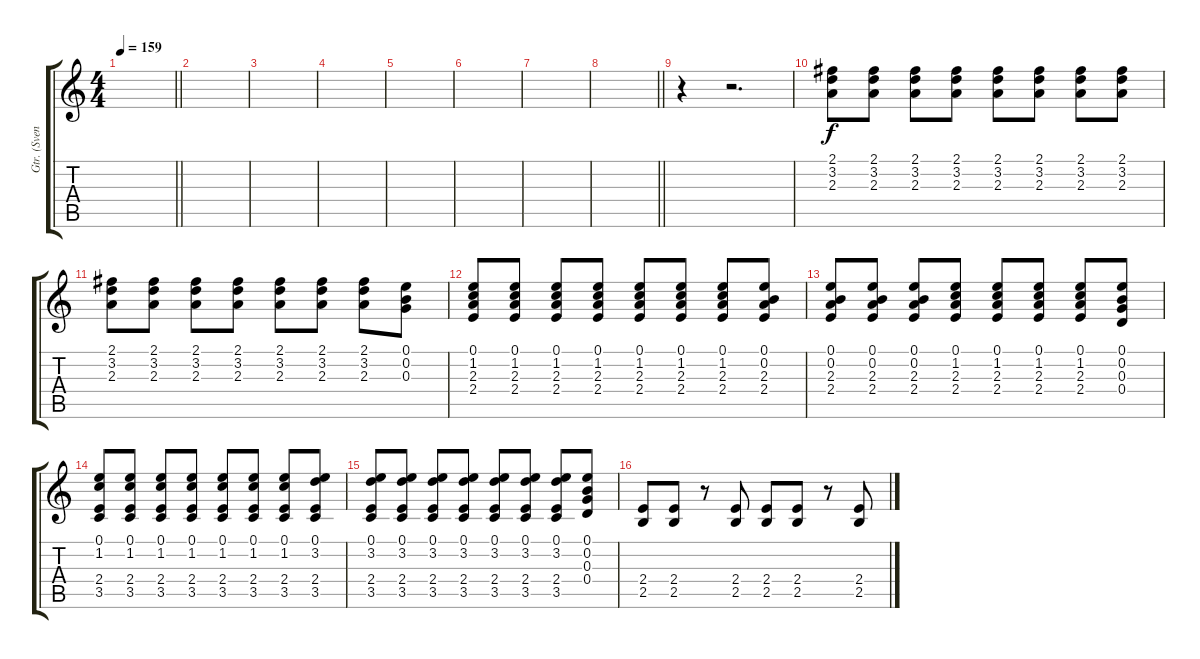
\track ("Gtr. (Sven/Timo)" "Gtr. (Sven") {instrument acousticguitarsteel}
\staff {score tabs}
\tuning (E4 B3 G3 D3 A2 E2) {hide}
\ts (4 4)
\tempo 159
\clef g2
\barLineRight lightlight
\ks c
|
|
|
|
|
|
|
\barLineRight lightlight
|
r.4 r.2{d} |
(2.1 3.2 2.3).8 (2.1 3.2 2.3).8 (2.1 3.2 2.3).8 (2.1 3.2 2.3).8 (2.1 3.2 2.3).8 (2.1 3.2 2.3).8 (2.1 3.2 2.3).8 (2.1 3.2 2.3).8 |
(2.1 3.2 2.3).8 (2.1 3.2 2.3).8 (2.1 3.2 2.3).8 (2.1 3.2 2.3).8 (2.1 3.2 2.3).8 (2.1 3.2 2.3).8 (2.1 3.2 2.3).8 (0.1 0.2 0.3).8 |
(0.1 1.2 2.3 2.4).8 (0.1 1.2 2.3 2.4).8 (0.1 1.2 2.3 2.4).8 (0.1 1.2 2.3 2.4).8 (0.1 1.2 2.3 2.4).8 (0.1 1.2 2.3 2.4).8 (0.1 1.2 2.3 2.4).8 (0.1 0.2 2.3 2.4).8 |
(0.1 0.2 2.3 2.4).8 (0.1 0.2 2.3 2.4).8 (0.1 0.2 2.3 2.4).8 (0.1 1.2 2.3 2.4).8 (0.1 1.2 2.3 2.4).8 (0.1 1.2 2.3 2.4).8 (0.1 1.2 2.3 2.4).8 (0.1 0.2 0.3 0.4).8 |
(0.1 1.2 2.4 3.5).8 (0.1 1.2 2.4 3.5).8 (0.1 1.2 2.4 3.5).8 (0.1 1.2 2.4 3.5).8 (0.1 1.2 2.4 3.5).8 (0.1 1.2 2.4 3.5).8 (0.1 1.2 2.4 3.5).8 (0.1 3.2 2.4 3.5).8 |
(0.1 3.2 2.4 3.5).8 (0.1 3.2 2.4 3.5).8 (0.1 3.2 2.4 3.5).8 (0.1 3.2 2.4 3.5).8 (0.1 3.2 2.4 3.5).8 (0.1 3.2 2.4 3.5).8 (0.1 3.2 2.4 3.5).8 (0.1 0.2 0.3 0.4).8 |
(2.4 2.5).8 (2.4 2.5).8 r.8 (2.4 2.5).8 (2.4 2.5).8 (2.4 2.5).8 r.8 (2.4 2.5).8
